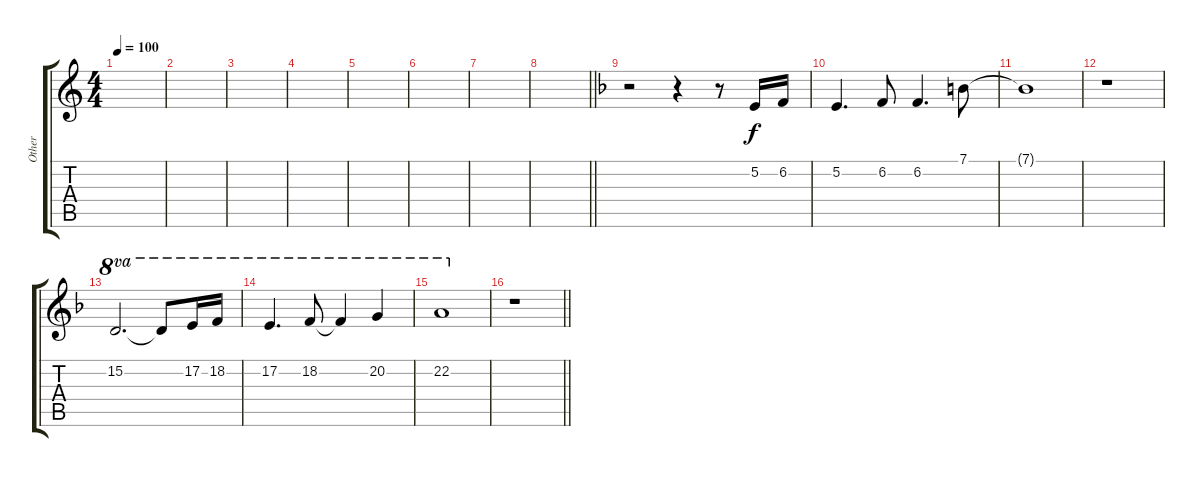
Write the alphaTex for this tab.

\track ("Other" "Other") {instrument lead1square}
\staff {score tabs}
\tuning (E4 B3 G3 D3 A2 E2) {hide}
\ts (4 4)
\tempo 100
\clef g2
\ks aminor
|
|
|
|
|
|
|
\barLineRight lightlight
|
\ks dminor
r.2 r.4 r.8 5.2.16 6.2.16 |
5.2.4{d} 6.2.8 6.2.4{d} 7.1.8 |
7.1{t}.1 |
r.1 |
15.2.2{d ot 8va} 15.2{t}.8{ot 8va} 17.2.16{ot 8va} 18.2.16{ot 8va} |
17.2.4{d ot 8va} 18.2.8{ot 8va} 18.2{t}.4{ot 8va} 20.2.4{ot 8va} |
22.2.1{ot 8va} |
\barLineRight lightlight
r.1
